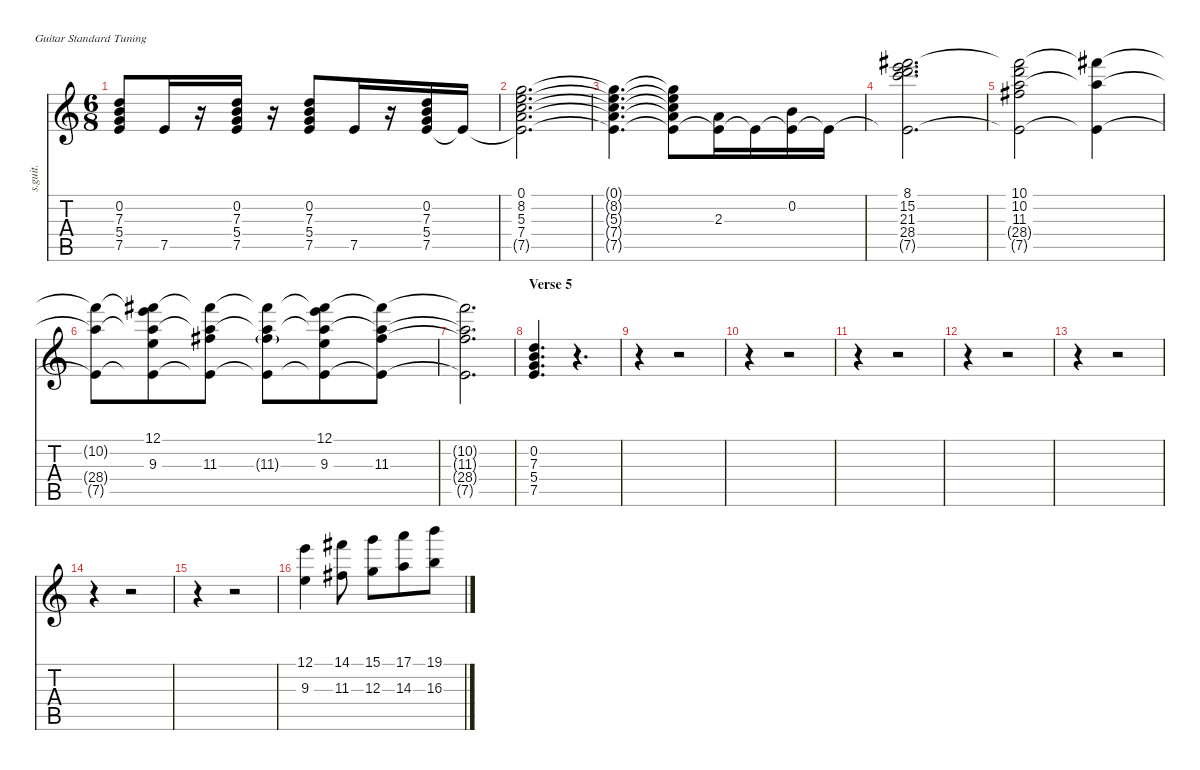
\defaultSystemsLayout 4
\hideDynamics
\bracketExtendMode nobrackets
\track ("Michael Kamen - Strings 1" "s.guit.") {instrument stringensemble1}
\staff {score tabs}
\tuning (E4 B3 G3 D3 A2 E2)
\displaytranspose 12
\ts (6 8)
\tempo (71 hide)
\clef g2
\ks c
(0.2 7.3 5.4 7.5).8{lyrics (0 "") lyrics (1 "") lyrics (2 "") lyrics (3 "") lyrics (4 "") dy fff} 7.5.16{lyrics (0 "") lyrics (1 "") lyrics (2 "") lyrics (3 "") lyrics (4 "")} r.16 (0.2 7.3 5.4 7.5).16{lyrics (0 "") lyrics (1 "") lyrics (2 "") lyrics (3 "") lyrics (4 "")} r.16 (0.2 7.3 5.4 7.5).8{lyrics (0 "") lyrics (1 "") lyrics (2 "") lyrics (3 "") lyrics (4 "")} 7.5.16{lyrics (0 "") lyrics (1 "") lyrics (2 "") lyrics (3 "") lyrics (4 "")} r.16 (0.2 7.3 5.4 7.5).16{lyrics (0 "") lyrics (1 "") lyrics (2 "") lyrics (3 "") lyrics (4 "")} 7.5{t}.16{lyrics (0 "") lyrics (1 "") lyrics (2 "") lyrics (3 "") lyrics (4 "") dy mf} |
(0.1 8.2 5.3 7.4 7.5{t}).2{d lyrics (0 "") lyrics (1 "") lyrics (2 "") lyrics (3 "") lyrics (4 "") dy fff} |
(0.1{t} 8.2{t} 5.3{t} 7.4{t} 7.5{t}).4{d lyrics (0 "") lyrics (1 "") lyrics (2 "") lyrics (3 "") lyrics (4 "")} (0.1{t} 8.2{t} 5.3{t} 7.4{t} 7.5{t}).8{lyrics (0 "") lyrics (1 "") lyrics (2 "") lyrics (3 "") lyrics (4 "")} (2.3 7.5{t}).16{lyrics (0 "") lyrics (1 "") lyrics (2 "") lyrics (3 "") lyrics (4 "")} 7.5{t}.16{lyrics (0 "") lyrics (1 "") lyrics (2 "") lyrics (3 "") lyrics (4 "") dy mf} (0.2 7.5{t}).16{lyrics (0 "") lyrics (1 "") lyrics (2 "") lyrics (3 "") lyrics (4 "") dy fff} 7.5{t}.16{lyrics (0 "") lyrics (1 "") lyrics (2 "") lyrics (3 "") lyrics (4 "") dy mf} |
(8.1 15.2 21.3 28.4{acc #} 7.5{t}).2{d lyrics (0 "") lyrics (1 "") lyrics (2 "") lyrics (3 "") lyrics (4 "") dy fff} |
(10.1 10.2 11.3{acc #} 28.4{t acc #} 7.5{t}).2{lyrics (0 "") lyrics (1 "") lyrics (2 "") lyrics (3 "") lyrics (4 "")} (10.2{t} 28.4{t acc #} 7.5{t}).4{lyrics (0 "") lyrics (1 "") lyrics (2 "") lyrics (3 "") lyrics (4 "") dy mf} |
(10.2{t} 28.4{t acc #} 7.5{t}).8{lyrics (0 "") lyrics (1 "") lyrics (2 "") lyrics (3 "") lyrics (4 "")} (12.1 10.2{t} 9.3 28.4{t acc #} 7.5{t}).8{lyrics (0 "") lyrics (1 "") lyrics (2 "") lyrics (3 "") lyrics (4 "") dy fff} (10.2{t} 11.3{acc #} 28.4{t acc #} 7.5{t}).8{lyrics (0 "") lyrics (1 "") lyrics (2 "") lyrics (3 "") lyrics (4 "")} (10.2{t} 11.3{g acc #} 28.4{t acc #} 7.5{t}).8{lyrics (0 "") lyrics (1 "") lyrics (2 "") lyrics (3 "") lyrics (4 "")} (12.1 10.2{t} 9.3 28.4{t acc #} 7.5{t}).8{lyrics (0 "") lyrics (1 "") lyrics (2 "") lyrics (3 "") lyrics (4 "")} (10.2{t} 11.3{acc #} 28.4{t acc #} 7.5{t}).8{lyrics (0 "") lyrics (1 "") lyrics (2 "") lyrics (3 "") lyrics (4 "")} |
(10.2{t} 11.3{t acc #} 28.4{t acc #} 7.5{t}).2{d lyrics (0 "") lyrics (1 "") lyrics (2 "") lyrics (3 "") lyrics (4 "")} |
\section ("" "Verse 5")
(0.2 7.3 5.4 7.5).4{d lyrics (0 "") lyrics (1 "") lyrics (2 "") lyrics (3 "") lyrics (4 "")} r.4{d} |
r.4 r.2 |
r.4 r.2 |
r.4 r.2 |
r.4 r.2 |
r.4 r.2 |
r.4 r.2 |
r.4 r.2 |
(12.1 9.3).4{lyrics (0 "") lyrics (1 "") lyrics (2 "") lyrics (3 "") lyrics (4 "")} (14.1{acc #} 11.3{acc #}).8{lyrics (0 "") lyrics (1 "") lyrics (2 "") lyrics (3 "") lyrics (4 "")} (15.1 12.3).8{lyrics (0 "") lyrics (1 "") lyrics (2 "") lyrics (3 "") lyrics (4 "")} (17.1 14.3).8{lyrics (0 "") lyrics (1 "") lyrics (2 "") lyrics (3 "") lyrics (4 "")} (19.1 16.3).8{lyrics (0 "") lyrics (1 "") lyrics (2 "") lyrics (3 "") lyrics (4 "")}
